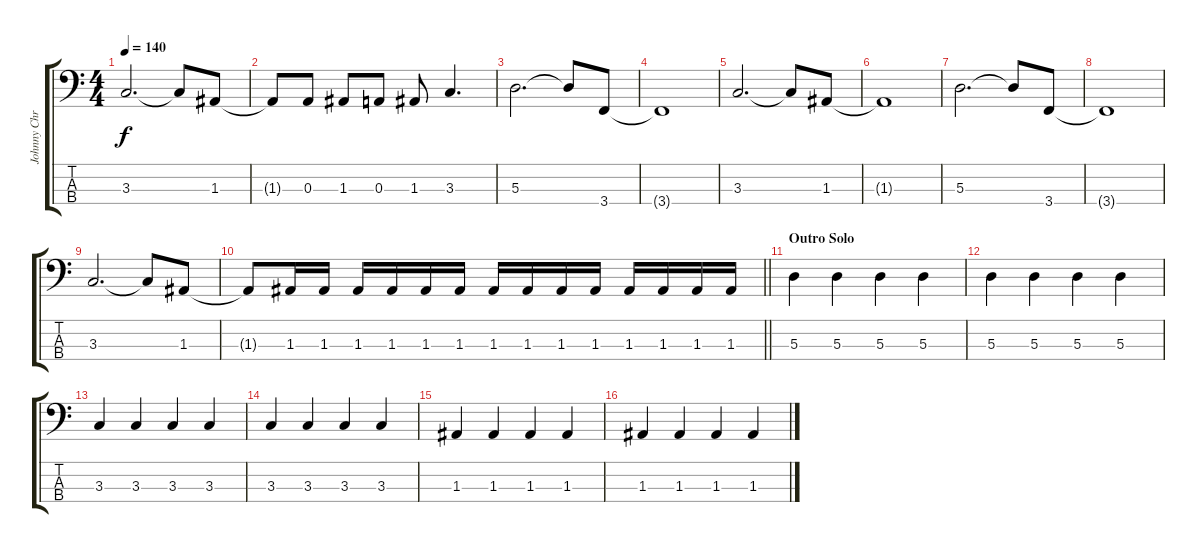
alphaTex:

\track ("Johnny Christ" "Johnny Chr") {instrument electricbassfinger}
\staff {score tabs}
\tuning (G2 D2 A1 D1) {hide}
\ts (4 4)
\tempo 140
\clef f4
\ks c
3.3.2{d dy f} 3.3{t}.8 1.3.8 |
1.3{t}.8 0.3.8 1.3.8 0.3.8 1.3.8 3.3.4{d} |
5.3.2{d} 5.3{t}.8 3.4.8 |
3.4{t}.1 |
3.3.2{d} 3.3{t}.8 1.3.8 |
1.3{t}.1 |
5.3.2{d} 5.3{t}.8 3.4.8 |
3.4{t}.1 |
3.3.2{d} 3.3{t}.8 1.3.8 |
\barLineRight lightlight
1.3{t}.8 1.3.16 1.3.16 1.3.16 1.3.16 1.3.16 1.3.16 1.3.16 1.3.16 1.3.16 1.3.16 1.3.16 1.3.16 1.3.16 1.3.16 |
\section ("" "Outro Solo")
5.3.4 5.3.4 5.3.4 5.3.4 |
5.3.4 5.3.4 5.3.4 5.3.4 |
3.3.4 3.3.4 3.3.4 3.3.4 |
3.3.4 3.3.4 3.3.4 3.3.4 |
1.3.4 1.3.4 1.3.4 1.3.4 |
1.3.4 1.3.4 1.3.4 1.3.4
